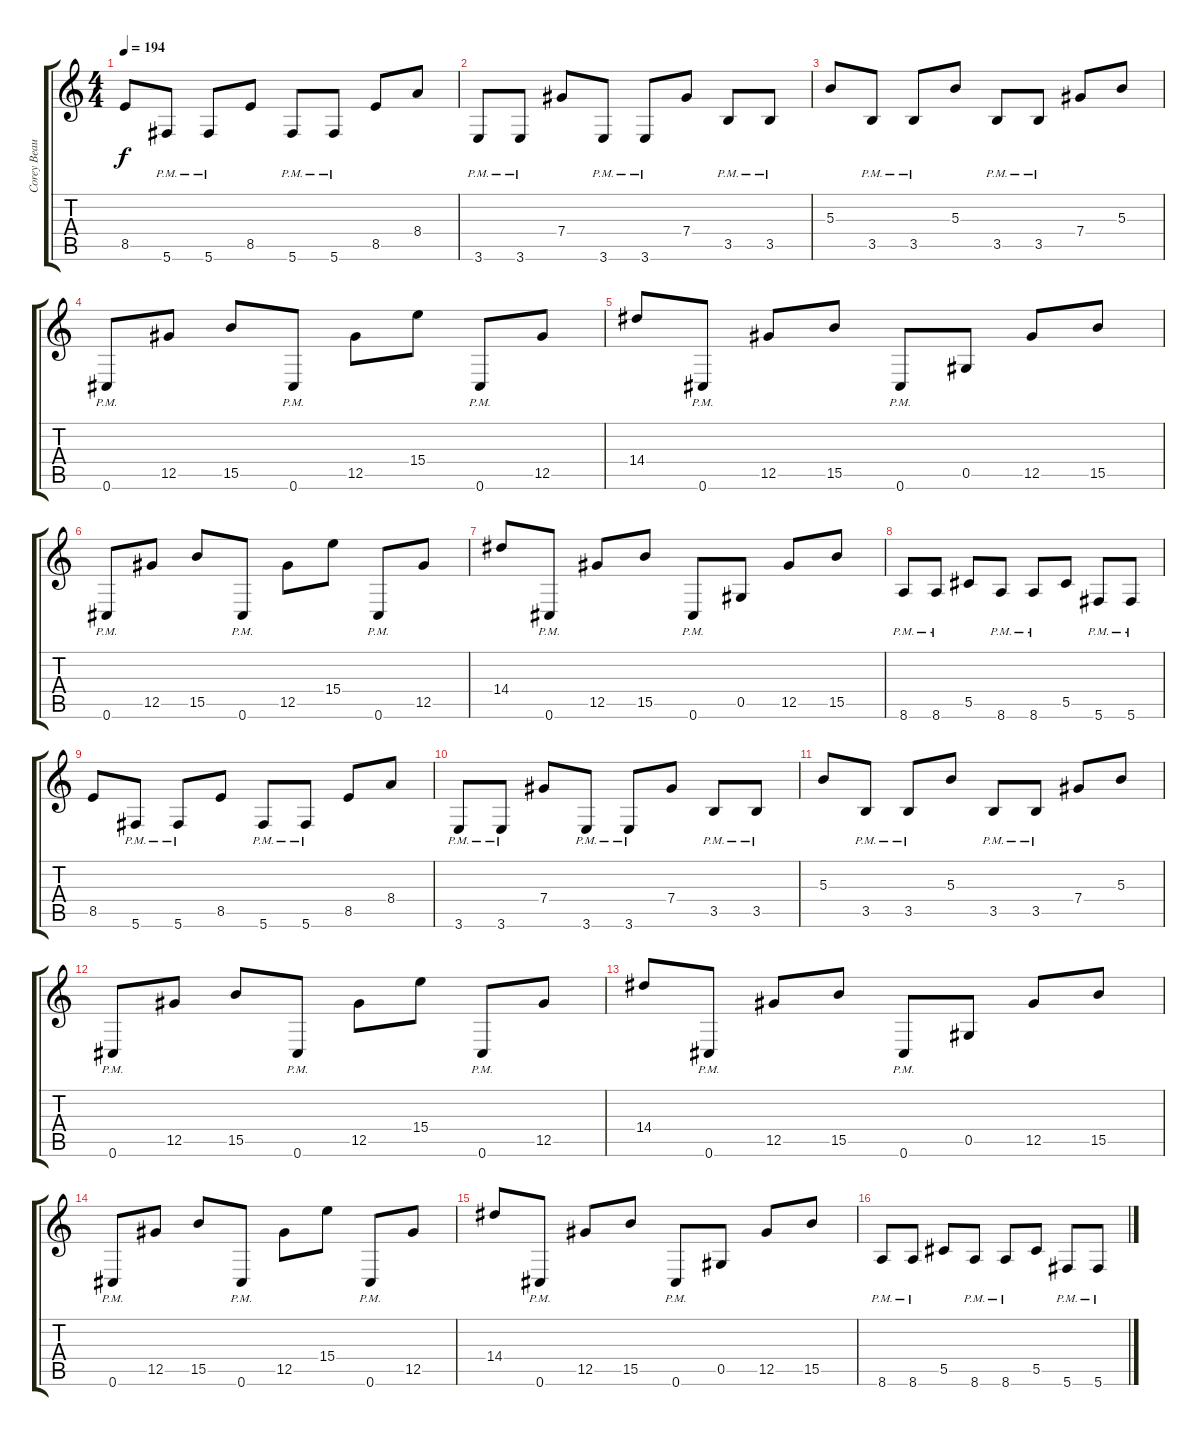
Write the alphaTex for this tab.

\track ("Corey Beaulieu" "Corey Beau") {instrument distortionguitar}
\staff {score tabs}
\tuning (Eb4 Bb3 Gb3 Db3 Ab2 Db2) {hide}
\ts (4 4)
\tempo 194
\clef g2
\ks c
8.5.8{dy f} 5.6{pm}.8 5.6{pm}.8 8.5.8 5.6{pm}.8 5.6{pm}.8 8.5.8 8.4.8 |
3.6{pm}.8 3.6{pm}.8 7.4.8 3.6{pm}.8 3.6{pm}.8 7.4.8 3.5{pm}.8 3.5{pm}.8 |
5.3.8 3.5{pm}.8 3.5{pm}.8 5.3.8 3.5{pm}.8 3.5{pm}.8 7.4.8 5.3.8 |
0.6{pm}.8 12.5.8 15.5.8 0.6{pm}.8 12.5.8 15.4.8 0.6{pm}.8 12.5.8 |
14.4.8 0.6{pm}.8 12.5.8 15.5.8 0.6{pm}.8 0.5.8 12.5.8 15.5.8 |
0.6{pm}.8 12.5.8 15.5.8 0.6{pm}.8 12.5.8 15.4.8 0.6{pm}.8 12.5.8 |
14.4.8 0.6{pm}.8 12.5.8 15.5.8 0.6{pm}.8 0.5.8 12.5.8 15.5.8 |
8.6{pm}.8 8.6{pm}.8 5.5.8 8.6{pm}.8 8.6{pm}.8 5.5.8 5.6{pm}.8 5.6{pm}.8 |
8.5.8 5.6{pm}.8 5.6{pm}.8 8.5.8 5.6{pm}.8 5.6{pm}.8 8.5.8 8.4.8 |
3.6{pm}.8 3.6{pm}.8 7.4.8 3.6{pm}.8 3.6{pm}.8 7.4.8 3.5{pm}.8 3.5{pm}.8 |
5.3.8 3.5{pm}.8 3.5{pm}.8 5.3.8 3.5{pm}.8 3.5{pm}.8 7.4.8 5.3.8 |
0.6{pm}.8 12.5.8 15.5.8 0.6{pm}.8 12.5.8 15.4.8 0.6{pm}.8 12.5.8 |
14.4.8 0.6{pm}.8 12.5.8 15.5.8 0.6{pm}.8 0.5.8 12.5.8 15.5.8 |
0.6{pm}.8 12.5.8 15.5.8 0.6{pm}.8 12.5.8 15.4.8 0.6{pm}.8 12.5.8 |
14.4.8 0.6{pm}.8 12.5.8 15.5.8 0.6{pm}.8 0.5.8 12.5.8 15.5.8 |
8.6{pm}.8 8.6{pm}.8 5.5.8 8.6{pm}.8 8.6{pm}.8 5.5.8 5.6{pm}.8 5.6{pm}.8
